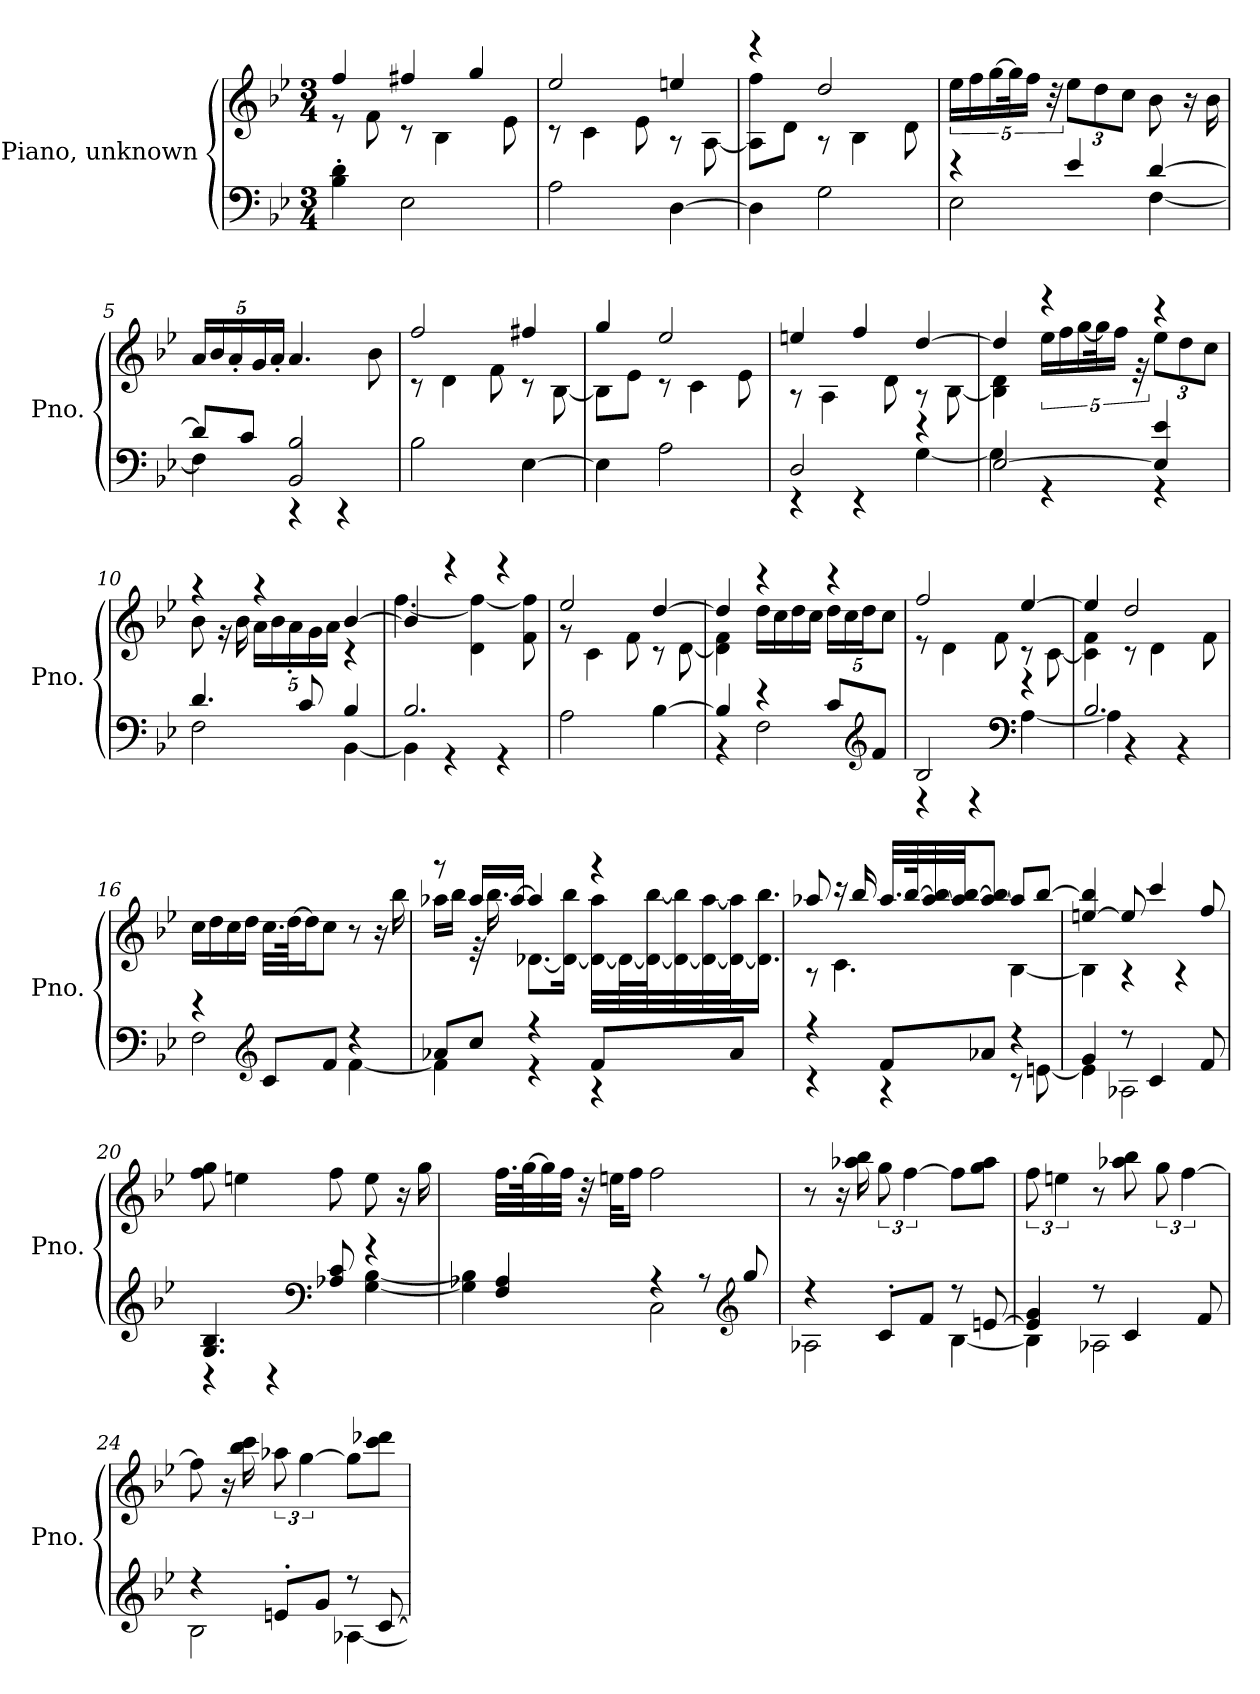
**kern	**kern
*part1	*part1
*staff2	*staff1
*I"Piano, unknown	*
*I'Pno.	*
*clefF4	*clefG2
*k[b-e-]	*k[b-e-]
*M3/4	*M3/4
*MM145	*MM145
=1	=1
*	*^
4B-\' 4d\'	4ff/	8r
.	.	8f\
2E-\	4ff#X/	8r
.	.	4B-\
.	4gg/	.
.	.	8e-\
=2	=2	=2
2A\	2ee-/	8r
.	.	4c\
.	.	8e-\
[4D\	4een/	8r
.	.	[8A\
=3	=3	=3
4D\]	4r	8A\] 8ff\L
.	.	8d\J
2G\	2dd/	8r
.	.	4B-\
.	.	8d\
*	*v	*v
=4	=4
*^	*
4r	2E-\	20ee-\LL
.	.	20ff\
.	.	[20gg\
.	.	40gg\K]
.	.	20ff\JJ
.	.	40r
*	*	*Xbrackettup
4e-/	.	12ee-\L
.	.	12dd\
.	.	12cc\J
[4d/	[4F\	8b-\
.	.	16r
.	.	16b-\
=5	=5	=5
8d/L]	4F\]	20a/LL
.	.	20b-/
.	.	20a'/
8c/J	.	.
.	.	20g/
.	.	20a'/JJ
2BB-/ 2B-/	4r	4.a/
.	4r	.
.	.	8b-\
*v	*v	*
!!LO:LB:g=z
=6	=6
*	*^
2B-\	2ff/	8r
.	.	4d\
.	.	8f\
[4E-\	4ff#X/	8r
.	.	[8B-\
=7	=7	=7
4E-\]	4gg/	8B-\L]
.	.	8e-\J
2A\	2ee-/	8r
.	.	4c\
.	.	8e-\
=8	=8	=8
*^	*	*
2D/	4r	4een/	8r
.	.	.	4A\
.	4r	4ff/	.
.	.	.	8d\
4r	[4G\	[4dd/	8r
.	.	.	[8B-\
=9	=9	=9	=9
[2E-/	4G\]	4dd/]	4B-\] 4d\
*	*	*	*brackettup
.	4r	4r	20ee-\LL
.	.	.	20ff\
.	.	.	[20gg\
.	.	.	40gg\K]
.	.	.	20ff\JJ
.	.	.	40r
*	*	*	*Xbrackettup
4E-/] 4e-/	4r	4r	12ee-\L
.	.	.	12dd\
.	.	.	12cc\J
=10	=10	=10	=10
4.d/	2F\	4r	8b-\
.	.	.	16r
.	.	.	16b-\
.	.	4r	20a\LL
.	.	.	20b-\
.	.	.	20a'\
8c/	.	.	.
.	.	.	20g\
.	.	.	20a\JJ
4B-/	[4BB-\	[4b-/	4r
!!LO:LB:g=z	!!
=11	=11	=11	=11
2.B-/	4BB-\]	4b-/]	[4.ff\
.	4r	4r	.
.	.	.	4d\ 4ff\_
.	4r	4r	.
.	.	.	8f\ 8ff\]
*v	*v	*	*
=12	=12	=12
2A\	2ee-/	8r
.	.	4c\
.	.	8f\
[4B-\	[4dd/	8r
.	.	[8d\
=13	=13	=13
*^	*	*
4B-/]	4r	4dd/]	4d\] 4f\
4r	2F\	4r	16dd\LL
.	.	.	16cc\
.	.	.	16dd\
.	.	.	16cc\JJ
8c/L	.	4r	20dd\LL
.	.	.	20cc\
.	.	.	20dd\J
*clefG2	*	*	*
8f/J	.	.	.
.	.	.	10cc\J
=14	=14	=14	=14
2B-/	4r	2ff/	8r
.	.	.	4d\
.	4r	.	.
.	.	.	8f\
*clefF4	*	*	*
4r	[4A\	[4ee-/	8r
.	.	.	[8c\
=15	=15	=15	=15
2.B-/	4A\]	4ee-/]	4c\] 4f\
.	4r	2dd/	8r
.	.	.	4d\
.	4r	.	.
.	.	.	8f\
*	*	*v	*v
!!LO:LB:g=z
=16	=16	=16
4r	2F\	16cc\LL
.	.	16dd\
.	.	16cc\
.	.	16dd\JJ
*clefG2	*	*
8c/L	.	32.cc\LLL
.	.	[64dd\JK
.	.	16dd\J]
8f/J	.	8cc\J
4r	[4f\	8r
.	.	16r
.	.	16bb-\
=17	=17	=17
*	*	*^
8a-X/L	4f\]	8r	16aa-X\LL
.	.	.	16bb-\JJ
8cc/J	.	16aa-/LL	32r
.	.	.	16.bb-\
.	.	[16aa-/JJ	.
4r	4r	4aa-/]	[8.d-X\L
.	.	.	16d-\_ 16bb-\Jk
8f/L	4r	4r	32d-\_ 32aa-\LLL
.	.	.	64d-\L_
.	.	.	64d-\_ [64bb-\J
.	.	.	32d-\_ 32bb-\]
.	.	.	32d-\_ [32aa-\
8a-/J	.	.	32d-\_ 32aa-\]J
.	.	.	16.d-\] 16.bb-\JJ
!!LO:LB:g=z	!!
=18	=18	=18	=18
4r	4r	8aa-X/	8r
.	.	16r	4.c\
.	.	16bb-/	.
8f/L	4r	32.aa-/LLL	.
.	.	[64bb-/K	.
.	.	[32aa-/ 32bb-/]	.
.	.	32aa-/] [32bb-/JJ	.
8a-X/J	.	[8aa-/ 8bb-/]J	.
4r	8r	8aa-/L]	[4B-\
.	[8en\	[8bb-/J	.
=19	=19	=19	=19
4g/	4e\]	[4een/ 4bb-/]	4B-\]
8r	2A-X\	8ee/]	4r
4c/	.	4ccc/	.
.	.	.	4r
8f/	.	8ff/	.
*	*	*v	*v
=20	=20	=20
4.G/ 4.B-/	4r	8ff\ 8gg\
.	.	4een\
.	4r	.
*clefF4	*	*
8A-X/ 8c/	.	8ff\
4r	[4G\ [4B-\	8ee\
.	.	16r
.	.	16gg\
!!LO:LB:g=z
=21	=21	=21
4F/ 4A-X/	4G\] 4B-\]	32.ff\LLL
.	.	[64gg\K
.	.	32gg\]
.	.	32ff\JJJ
.	.	32r
.	.	32een\KLL
.	.	16ff\JJ
4r	2C\	2ff\
8r	.	.
*clefG2	*	*
8gg/	.	.
=22	=22	=22
4r	2A-X\	8r
.	.	16r
.	.	16aa-X\ 16bb-\
*	*	*brackettup
8c'/L	.	12gg\
.	.	[6ff\
8f/J	.	.
8r	[4B-\	8ff\L]
[8en/	.	8gg\ 8aa-\J
=23	=23	=23
4e/] 4g/	4B-\]	12ff\
.	.	6een\
8r	2A-X\	8r
4c/	.	8aa-X\ 8bb-\
.	.	12gg\
.	.	[6ff\
8f/	.	.
!!LO:PB:g=z
=24	=24	=24
4r	2B-\	8ff\]
.	.	16r
.	.	16bb-\ 16ccc\
8en'/L	.	12aa-X\
.	.	[6gg\
8g/J	.	.
8r	[4A-X\	8gg\L]
[8c/	.	8ccc\ 8ddd-X\J
*v	*v	*
=	=
*-	*-
